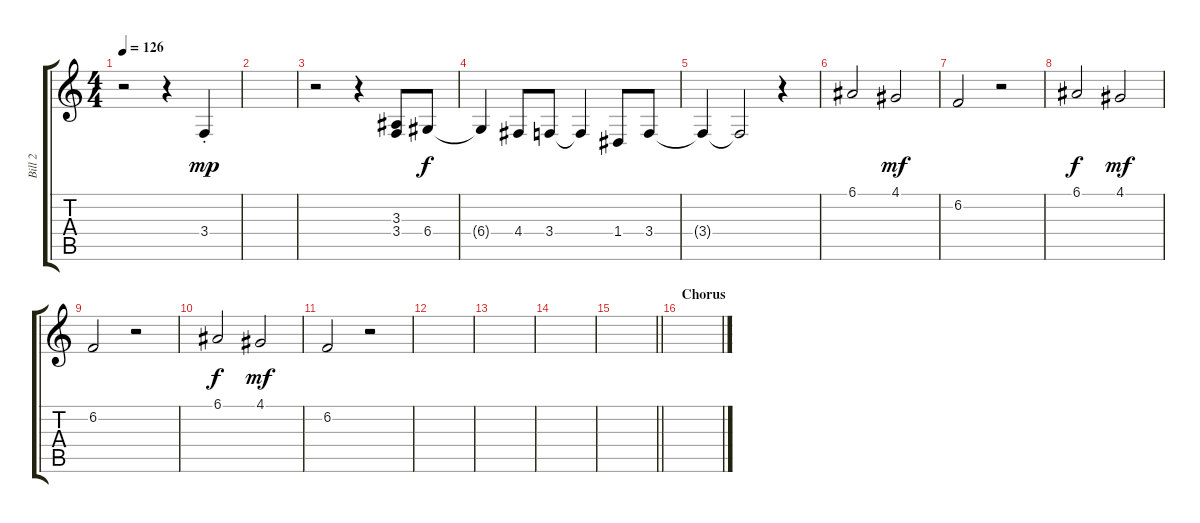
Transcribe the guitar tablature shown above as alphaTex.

\track ("Bill 2" "Bill 2") {instrument stringensemble1}
\staff {score tabs}
\tuning (E4 B3 G3 D3 A2 E2) {hide}
\ts (4 4)
\tempo 126
\clef g2
\ks c
r.2{dy ppp} r.4 3.4{st}.4{dy mp} |
|
r.2 r.4 (3.3 3.4).8 6.4.8{dy f} |
6.4{t}.4 4.4.8 3.4.8 3.4{t}.4 1.4.8 3.4.8 |
3.4{t}.4 3.4{t}.2 r.4 |
6.1.2 4.1.2{dy mf} |
6.2.2 r.2 |
6.1.2{dy f} 4.1.2{dy mf} |
6.2.2 r.2 |
6.1.2{dy f} 4.1.2{dy mf} |
6.2.2 r.2 |
|
|
|
\barLineRight lightlight
|
\section ("" "Chorus")
